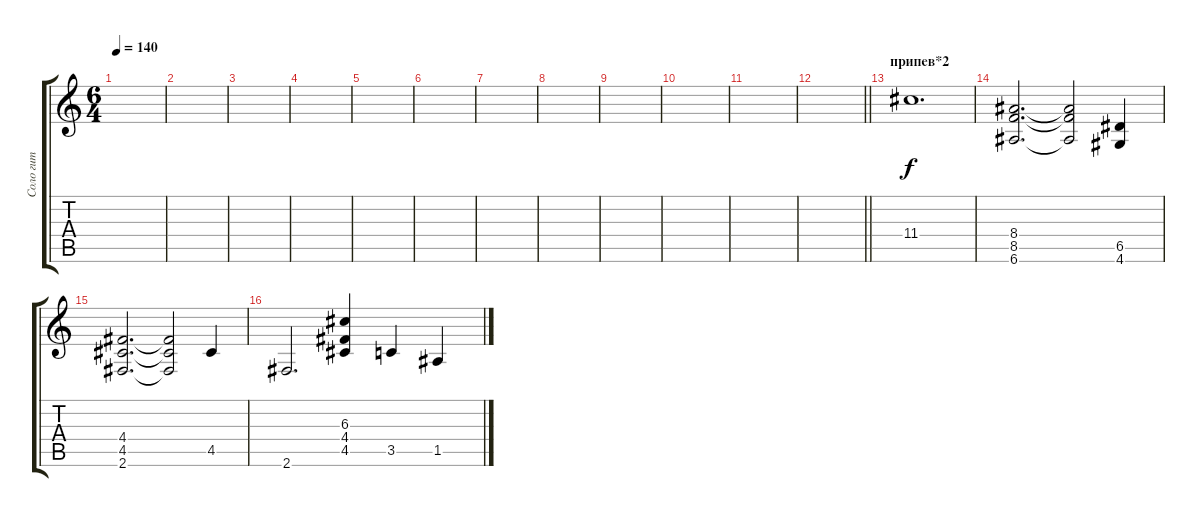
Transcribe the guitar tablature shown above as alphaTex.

\track ("Соло гит" "Соло гит") {instrument overdrivenguitar}
\staff {score tabs}
\tuning (E4 B3 G3 D3 A2 E2) {hide}
\ts (6 4)
\tempo 140
\clef g2
\ks c
|
|
|
|
|
|
|
|
|
|
|
\barLineRight lightlight
|
\section ("" "припев*2")
11.4.1{d} |
(8.4 8.5 6.6).2{d} (8.4{t} 8.5{t} 6.6{t}).2 (6.5 4.6).4 |
(4.4 4.5 2.6).2{d} (4.4{t} 4.5{t} 2.6{t}).2 4.5.4 |
2.6.2{d} (6.3 4.4 4.5).4 3.5.4 1.5.4
